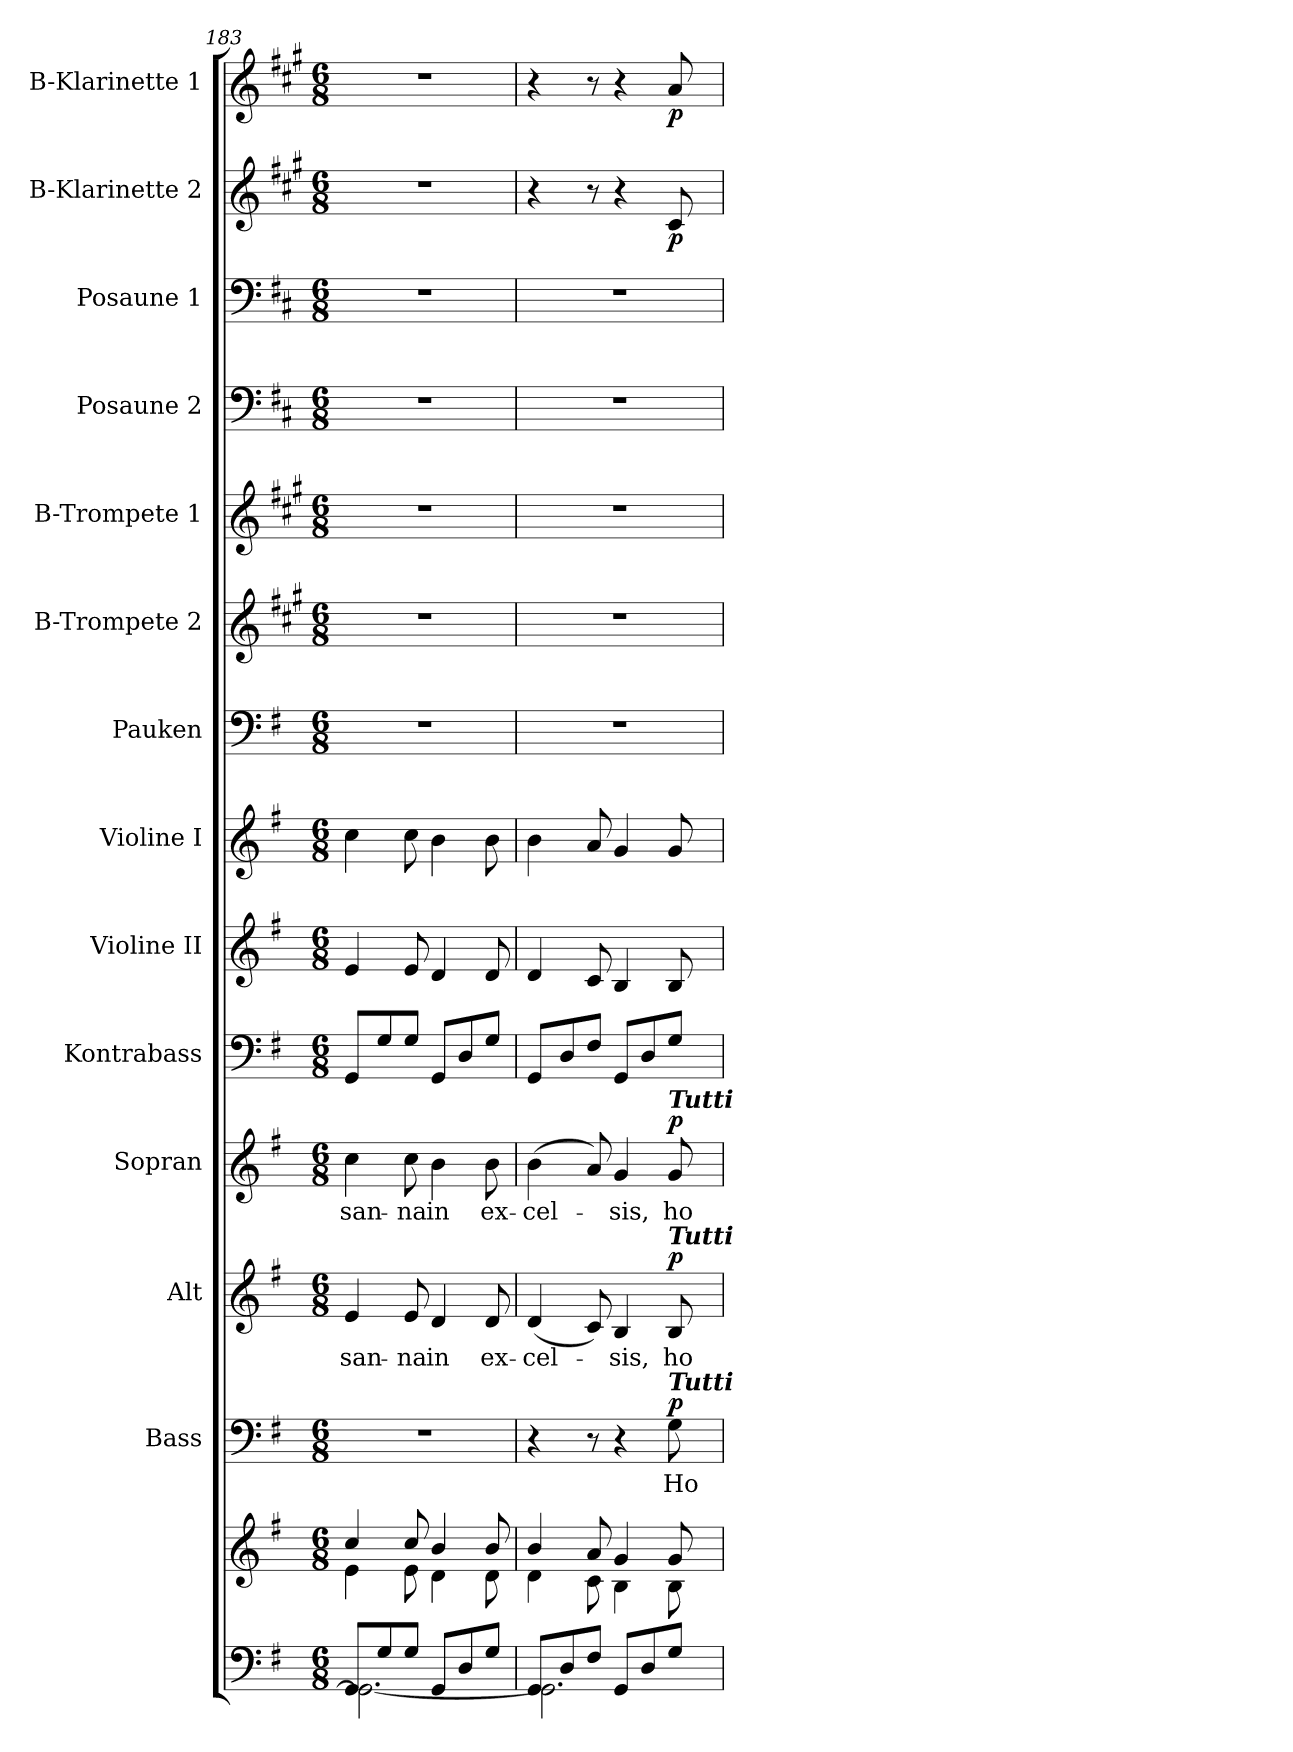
**kern	**kern	**kern	**text	**dynam	**kern	**text	**dynam	**kern	**text	**dynam	**kern	**kern	**kern	**kern	**kern	**kern	**kern	**kern	**kern	**dynam	**kern	**dynam
*part14	*part14	*part13	*part13	*part13	*part12	*part12	*part12	*part11	*part11	*part11	*part10	*part9	*part8	*part7	*part6	*part5	*part4	*part3	*part2	*part2	*part1	*part1
*staff15	*staff14	*staff13	*staff13	*staff13	*staff12	*staff12	*staff12	*staff11	*staff11	*staff11	*staff10	*staff9	*staff8	*staff7	*staff6	*staff5	*staff4	*staff3	*staff2	*staff2	*staff1	*staff1
*	*	*I"Bass	*	*	*I"Alt	*	*	*I"Sopran	*	*	*I"Kontrabass	*I"Violine II	*I"Violine I	*I"Pauken	*I"B-Trompete 2	*I"B-Trompete 1	*I"Posaune 2	*I"Posaune 1	*I"B-Klarinette 2	*	*I"B-Klarinette 1	*
*	*	*I'B.	*	*	*I'A.	*	*	*I'S.	*	*	*I'Kb.	*I'Vl. II	*I'Vl. I	*I'Pk.	*I'B Trp. 2	*I'B Trp. 1	*I'Pos. 2	*I'Pos. 1	*I'B Kl. 2	*	*I'B Kl. 1	*
*clefF4	*clefG2	*clefF4	*	*	*clefG2	*	*	*clefG2	*	*	*clefF4	*clefG2	*clefG2	*clefF4	*clefG2	*clefG2	*clefF4	*clefF4	*clefG2	*	*clefG2	*
*	*	*	*	*	*	*	*	*	*	*	*ITrd7c12	*	*	*	*ITrd1c2	*ITrd1c2	*ITrd4c7	*ITrd4c7	*ITrd1c2	*	*ITrd1c2	*
*k[f#]	*k[f#]	*k[f#]	*	*	*k[f#]	*	*	*k[f#]	*	*	*k[f#]	*k[f#]	*k[f#]	*k[f#]	*k[f#]	*k[f#]	*k[f#]	*k[f#]	*k[f#]	*	*k[f#]	*
*G:	*G:	*G:	*	*	*G:	*	*	*G:	*	*	*G:	*G:	*G:	*G:	*G:	*G:	*G:	*G:	*G:	*	*G:	*
*M6/8	*M6/8	*M6/8	*	*	*M6/8	*	*	*M6/8	*	*	*M6/8	*M6/8	*M6/8	*M6/8	*M6/8	*M6/8	*M6/8	*M6/8	*M6/8	*	*M6/8	*
=183	=183	=183	=183	=183	=183	=183	=183	=183	=183	=183	=183	=183	=183	=183	=183	=183	=183	=183	=183	=183	=183	=183
*^	*^	*	*	*	*	*	*	*	*	*	*	*	*	*	*	*	*	*	*	*	*	*
!	!	!	!	!	!	!	!	!LO:LY:b	!	!	!LO:LY:b	!	!	!	!	!	!	!	!	!	!	!	!	!
8GG/L	2.GG\_	4cc/	4e\	2.r	.	.	4e/	-san-	.	4cc\	-san-	.	8GGG/L	4e/	4cc\	2.r	2.r	2.r	2.r	2.r	2.r	.	2.r	.
8G/	.	.	.	.	.	.	.	.	.	.	.	.	8GG/	.	.	.	.	.	.	.	.	.	.	.
!	!	!	!	!	!	!	!	!LO:LY:b	!	!	!LO:LY:b	!	!	!	!	!	!	!	!	!	!	!	!	!
8G/J	.	8cc/	8e\	.	.	.	8e/	-na	.	8cc\	-na	.	8GG/J	8e/	8cc\	.	.	.	.	.	.	.	.	.
!	!	!	!	!	!	!	!	!LO:LY:b	!	!	!LO:LY:b	!	!	!	!	!	!	!	!	!	!	!	!	!
8GG/L	.	4b/	4d\	.	.	.	4d/	in	.	4b\	in	.	8GGG/L	4d/	4b\	.	.	.	.	.	.	.	.	.
8D/	.	.	.	.	.	.	.	.	.	.	.	.	8DD/	.	.	.	.	.	.	.	.	.	.	.
!	!	!	!	!	!	!	!	!LO:LY:b	!	!	!LO:LY:b	!	!	!	!	!	!	!	!	!	!	!	!	!
8G/J	.	8b/	8d\	.	.	.	8d/	ex-	.	8b\	ex-	.	8GG/J	8d/	8b\	.	.	.	.	.	.	.	.	.
!!LO:PB:g=z
=184	=184	=184	=184	=184	=184	=184	=184	=184	=184	=184	=184	=184	=184	=184	=184	=184	=184	=184	=184	=184	=184	=184	=184	=184
!	!	!	!	!	!	!	!	!LO:LY:b	!	!	!LO:LY:b	!	!	!	!	!	!	!	!	!	!	!	!	!
8GG/L	2.GG\]	4b/	4d\	4r	.	.	(<4d/	-cel-	.	(>4b\	-cel-	.	8GGG/L	4d/	4b\	2.r	2.r	2.r	2.r	2.r	4r	.	4r	.
8D/	.	.	.	.	.	.	.	.	.	.	.	.	8DD/	.	.	.	.	.	.	.	.	.	.	.
8F#/J	.	8a/	8c\	8r	.	.	8c/)	.	.	8a/)	.	.	8FF#/J	8c/	8a/	.	.	.	.	.	8r	.	8r	.
!	!	!	!	!	!	!	!	!LO:LY:b	!	!	!LO:LY:b	!	!	!	!	!	!	!	!	!	!	!	!	!
8GG/L	.	4g/	4B\	4r	.	.	4B/	-sis,	.	4g/	-sis,	.	8GGG/L	4B/	4g/	.	.	.	.	.	4r	.	4r	.
8D/	.	.	.	.	.	.	.	.	.	.	.	.	8DD/	.	.	.	.	.	.	.	.	.	.	.
!	!	!	!	!	!	!	!	!	!	!LO:TX:a:Bi:t=Tutti	!	!	!	!	!	!	!	!	!	!	!	!	!	!
!	!	!	!	!	!	!	!LO:TX:a:Bi:t=Tutti	!	!	!	!	!	!	!	!	!	!	!	!	!	!	!	!	!
!	!	!	!	!LO:TX:a:Bi:t=Tutti	!	!	!	!	!	!	!	!	!	!	!	!	!	!	!	!	!	!	!	!
!	!	!	!	!	!LO:LY:b	!LO:DY:a	!	!LO:LY:b	!LO:DY:a	!	!LO:LY:b	!LO:DY:a	!	!	!	!	!	!	!	!	!	!LO:DY:b	!	!LO:DY:b
8G/J	.	8g/	8B\	8G\	Ho-	p	8B/	ho-	p	8g/	ho-	p	8GG/J	8B/	8g/	.	.	.	.	.	8B/	p	8g/	p
*v	*v	*	*	*	*	*	*	*	*	*	*	*	*	*	*	*	*	*	*	*	*	*	*	*
*	*v	*v	*	*	*	*	*	*	*	*	*	*	*	*	*	*	*	*	*	*	*	*	*
=	=	=	=	=	=	=	=	=	=	=	=	=	=	=	=	=	=	=	=	=	=	=
*-	*-	*-	*-	*-	*-	*-	*-	*-	*-	*-	*-	*-	*-	*-	*-	*-	*-	*-	*-	*-	*-	*-
